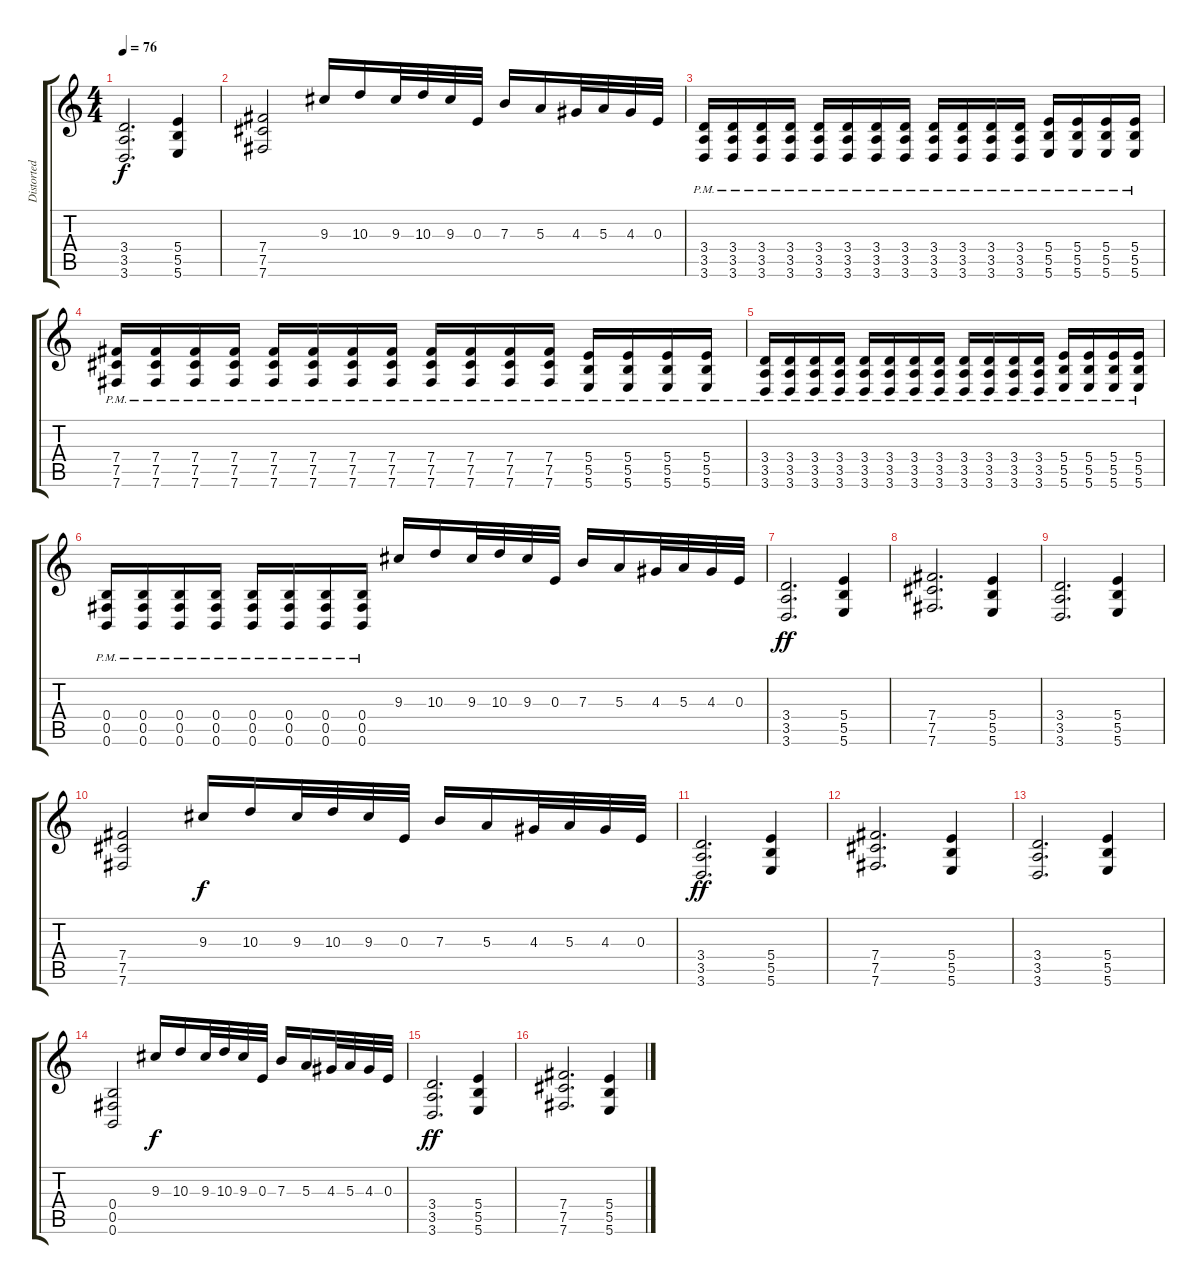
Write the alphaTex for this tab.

\track ("Distorted Right" "Distorted ") {instrument distortionguitar}
\staff {score tabs}
\tuning (Db4 Ab3 E3 B2 Gb2 B1) {hide}
\ts (4 4)
\tempo 76
\clef g2
\ks c
(3.4 3.5 3.6).2{d dy f} (5.4 5.5 5.6).4 |
(7.4 7.5 7.6).2 9.3.16 10.3.16 9.3.32 10.3.32 9.3.32 0.3.32 7.3.16 5.3.16 4.3.32 5.3.32 4.3.32 0.3.32 |
(3.4{pm} 3.5{pm} 3.6{pm}).16 (3.4{pm} 3.5{pm} 3.6{pm}).16 (3.4{pm} 3.5{pm} 3.6{pm}).16 (3.4{pm} 3.5{pm} 3.6{pm}).16 (3.4{pm} 3.5{pm} 3.6{pm}).16 (3.4{pm} 3.5{pm} 3.6{pm}).16 (3.4{pm} 3.5{pm} 3.6{pm}).16 (3.4{pm} 3.5{pm} 3.6{pm}).16 (3.4{pm} 3.5{pm} 3.6{pm}).16 (3.4{pm} 3.5{pm} 3.6{pm}).16 (3.4{pm} 3.5{pm} 3.6{pm}).16 (3.4{pm} 3.5{pm} 3.6{pm}).16 (5.4{pm} 5.5{pm} 5.6{pm}).16 (5.4{pm} 5.5{pm} 5.6{pm}).16 (5.4{pm} 5.5{pm} 5.6{pm}).16 (5.4{pm} 5.5{pm} 5.6{pm}).16 |
(7.4{pm} 7.5{pm} 7.6{pm}).16 (7.4{pm} 7.5{pm} 7.6{pm}).16 (7.4{pm} 7.5{pm} 7.6{pm}).16 (7.4{pm} 7.5{pm} 7.6{pm}).16 (7.4{pm} 7.5{pm} 7.6{pm}).16 (7.4{pm} 7.5{pm} 7.6{pm}).16 (7.4{pm} 7.5{pm} 7.6{pm}).16 (7.4{pm} 7.5{pm} 7.6{pm}).16 (7.4{pm} 7.5{pm} 7.6{pm}).16 (7.4{pm} 7.5{pm} 7.6{pm}).16 (7.4{pm} 7.5{pm} 7.6{pm}).16 (7.4{pm} 7.5{pm} 7.6{pm}).16 (5.4{pm} 5.5{pm} 5.6{pm}).16 (5.4{pm} 5.5{pm} 5.6{pm}).16 (5.4{pm} 5.5{pm} 5.6{pm}).16 (5.4{pm} 5.5{pm} 5.6{pm}).16 |
(3.4{pm} 3.5{pm} 3.6{pm}).16 (3.4{pm} 3.5{pm} 3.6{pm}).16 (3.4{pm} 3.5{pm} 3.6{pm}).16 (3.4{pm} 3.5{pm} 3.6{pm}).16 (3.4{pm} 3.5{pm} 3.6{pm}).16 (3.4{pm} 3.5{pm} 3.6{pm}).16 (3.4{pm} 3.5{pm} 3.6{pm}).16 (3.4{pm} 3.5{pm} 3.6{pm}).16 (3.4{pm} 3.5{pm} 3.6{pm}).16 (3.4{pm} 3.5{pm} 3.6{pm}).16 (3.4{pm} 3.5{pm} 3.6{pm}).16 (3.4{pm} 3.5{pm} 3.6{pm}).16 (5.4{pm} 5.5{pm} 5.6{pm}).16 (5.4{pm} 5.5{pm} 5.6{pm}).16 (5.4{pm} 5.5{pm} 5.6{pm}).16 (5.4{pm} 5.5{pm} 5.6{pm}).16 |
(0.4{pm} 0.5{pm} 0.6{pm}).16 (0.4{pm} 0.5{pm} 0.6{pm}).16 (0.4{pm} 0.5{pm} 0.6{pm}).16 (0.4{pm} 0.5{pm} 0.6{pm}).16 (0.4{pm} 0.5{pm} 0.6{pm}).16 (0.4{pm} 0.5{pm} 0.6{pm}).16 (0.4{pm} 0.5{pm} 0.6{pm}).16 (0.4{pm} 0.5{pm} 0.6{pm}).16 9.3.16 10.3.16 9.3.32 10.3.32 9.3.32 0.3.32 7.3.16 5.3.16 4.3.32 5.3.32 4.3.32 0.3.32 |
(3.4 3.5 3.6).2{d dy ff} (5.4 5.5 5.6).4 |
(7.4 7.5 7.6).2{d} (5.4 5.5 5.6).4 |
(3.4 3.5 3.6).2{d} (5.4 5.5 5.6).4 |
(7.4 7.5 7.6).2 9.3.16{dy f} 10.3.16 9.3.32 10.3.32 9.3.32 0.3.32 7.3.16 5.3.16 4.3.32 5.3.32 4.3.32 0.3.32 |
(3.4 3.5 3.6).2{d dy ff} (5.4 5.5 5.6).4 |
(7.4 7.5 7.6).2{d} (5.4 5.5 5.6).4 |
(3.4 3.5 3.6).2{d} (5.4 5.5 5.6).4 |
(0.4 0.5 0.6).2 9.3.16{dy f} 10.3.16 9.3.32 10.3.32 9.3.32 0.3.32 7.3.16 5.3.16 4.3.32 5.3.32 4.3.32 0.3.32 |
(3.4 3.5 3.6).2{d dy ff} (5.4 5.5 5.6).4 |
(7.4 7.5 7.6).2{d} (5.4 5.5 5.6).4
